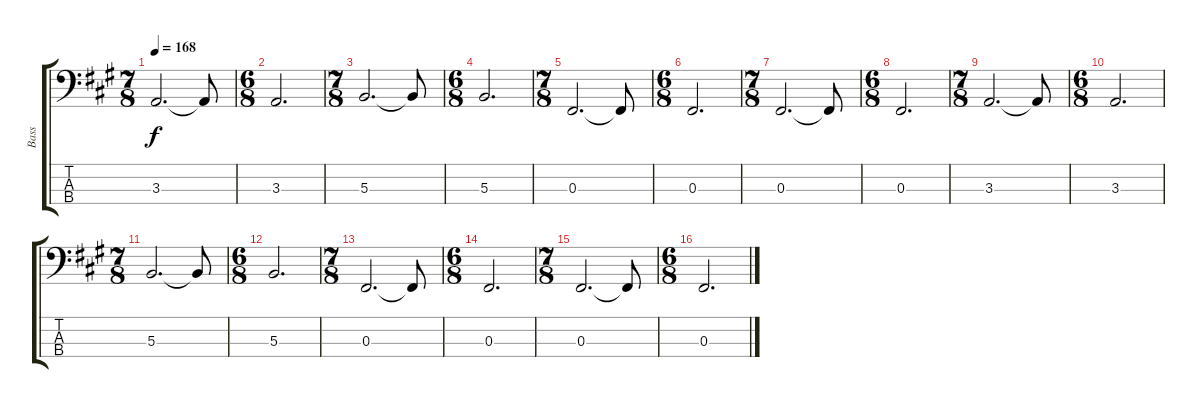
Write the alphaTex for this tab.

\track ("Bass" "Bass") {instrument distortionguitar}
\staff {score tabs}
\tuning (E2 B1 Gb1 B0) {hide}
\ts (7 8)
\tempo 168
\clef f4
\ks f#minor
3.3.2{d dy f} 3.3{t}.8 |
\ts (6 8)
3.3.2{d} |
\ts (7 8)
5.3.2{d} 5.3{t}.8 |
\ts (6 8)
5.3.2{d} |
\ts (7 8)
0.3.2{d} 0.3{t}.8 |
\ts (6 8)
0.3.2{d} |
\ts (7 8)
0.3.2{d} 0.3{t}.8 |
\ts (6 8)
0.3.2{d} |
\ts (7 8)
3.3.2{d} 3.3{t}.8 |
\ts (6 8)
3.3.2{d} |
\ts (7 8)
5.3.2{d} 5.3{t}.8 |
\ts (6 8)
5.3.2{d} |
\ts (7 8)
0.3.2{d} 0.3{t}.8 |
\ts (6 8)
0.3.2{d} |
\ts (7 8)
0.3.2{d} 0.3{t}.8 |
\ts (6 8)
0.3.2{d}
